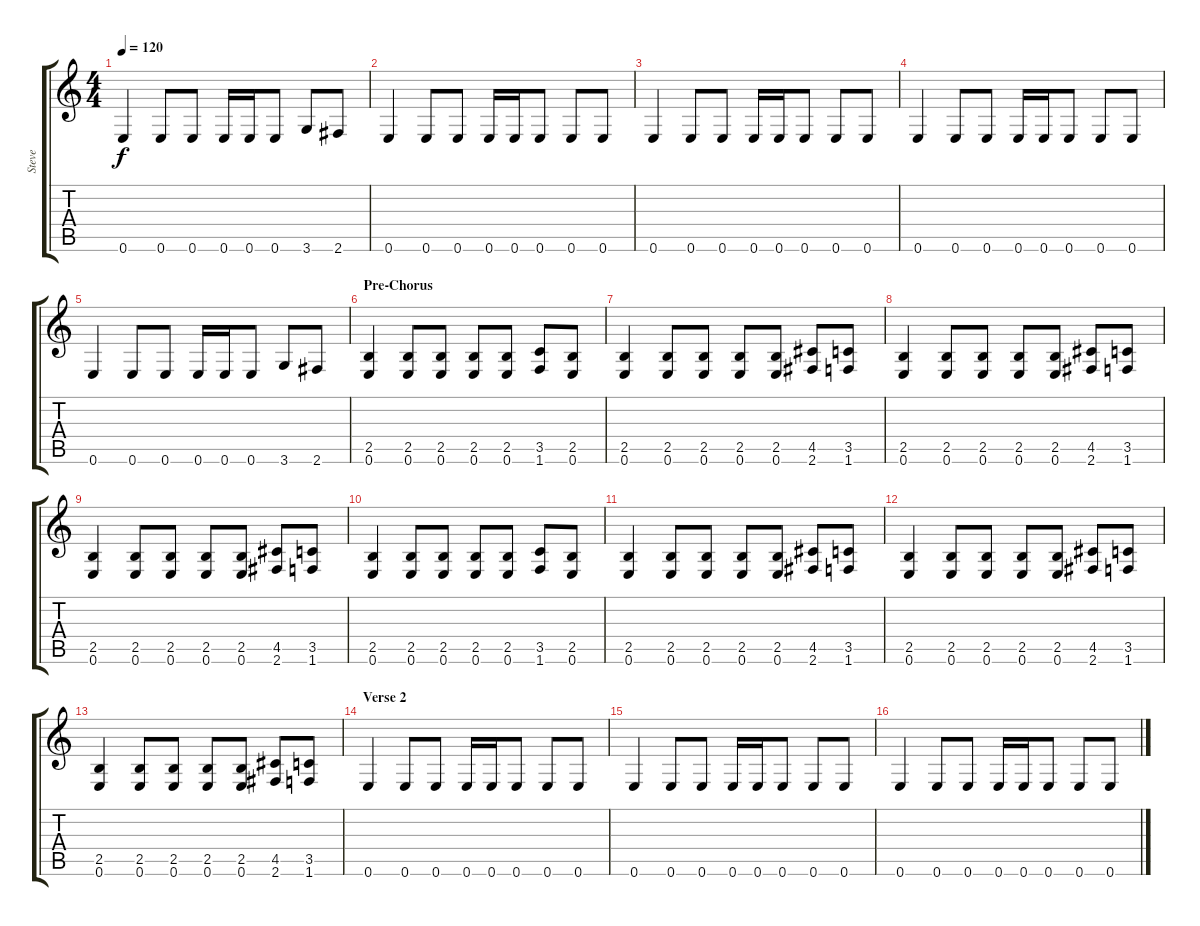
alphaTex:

\track ("Steve" "Steve") {instrument overdrivenguitar}
\staff {score tabs}
\tuning (E4 B3 G3 D3 A2 E2) {hide}
\ts (4 4)
\tempo 120
\clef g2
\ks c
0.6.4{dy f} 0.6.8 0.6.8 0.6.16 0.6.16 0.6.8 3.6.8 2.6.8 |
0.6.4 0.6.8 0.6.8 0.6.16 0.6.16 0.6.8 0.6.8 0.6.8 |
0.6.4 0.6.8 0.6.8 0.6.16 0.6.16 0.6.8 0.6.8 0.6.8 |
0.6.4 0.6.8 0.6.8 0.6.16 0.6.16 0.6.8 0.6.8 0.6.8 |
0.6.4 0.6.8 0.6.8 0.6.16 0.6.16 0.6.8 3.6.8 2.6.8 |
\section ("" "Pre-Chorus")
(2.5 0.6).4 (2.5 0.6).8 (2.5 0.6).8 (2.5 0.6).8 (2.5 0.6).8 (3.5 1.6).8 (2.5 0.6).8 |
(2.5 0.6).4 (2.5 0.6).8 (2.5 0.6).8 (2.5 0.6).8 (2.5 0.6).8 (4.5 2.6).8 (3.5 1.6).8 |
(2.5 0.6).4 (2.5 0.6).8 (2.5 0.6).8 (2.5 0.6).8 (2.5 0.6).8 (4.5 2.6).8 (3.5 1.6).8 |
(2.5 0.6).4 (2.5 0.6).8 (2.5 0.6).8 (2.5 0.6).8 (2.5 0.6).8 (4.5 2.6).8 (3.5 1.6).8 |
(2.5 0.6).4 (2.5 0.6).8 (2.5 0.6).8 (2.5 0.6).8 (2.5 0.6).8 (3.5 1.6).8 (2.5 0.6).8 |
(2.5 0.6).4 (2.5 0.6).8 (2.5 0.6).8 (2.5 0.6).8 (2.5 0.6).8 (4.5 2.6).8 (3.5 1.6).8 |
(2.5 0.6).4 (2.5 0.6).8 (2.5 0.6).8 (2.5 0.6).8 (2.5 0.6).8 (4.5 2.6).8 (3.5 1.6).8 |
(2.5 0.6).4 (2.5 0.6).8 (2.5 0.6).8 (2.5 0.6).8 (2.5 0.6).8 (4.5 2.6).8 (3.5 1.6).8 |
\section ("" "Verse 2")
0.6.4 0.6.8 0.6.8 0.6.16 0.6.16 0.6.8 0.6.8 0.6.8 |
0.6.4 0.6.8 0.6.8 0.6.16 0.6.16 0.6.8 0.6.8 0.6.8 |
0.6.4 0.6.8 0.6.8 0.6.16 0.6.16 0.6.8 0.6.8 0.6.8
